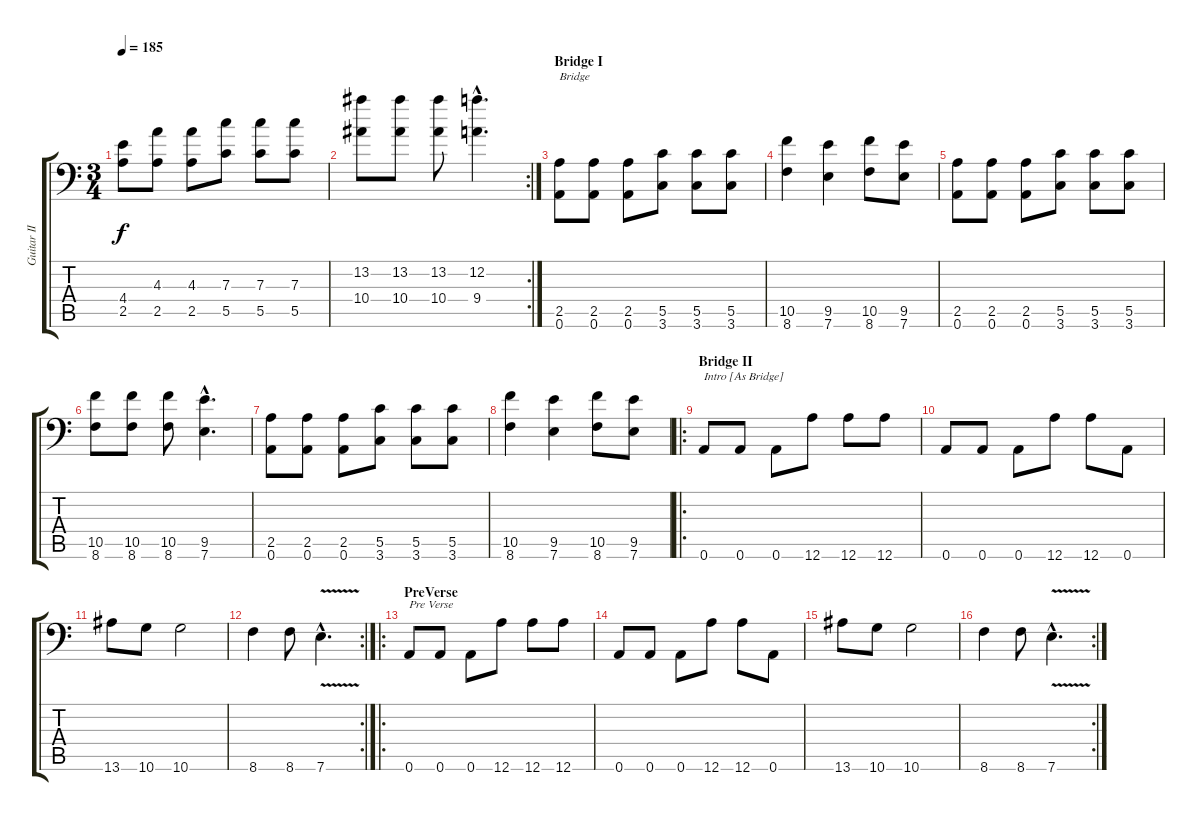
\track ("Guitar II [Brent Hinds]" "Guitar II ") {instrument distortionguitar}
\staff {score tabs}
\tuning (D4 A3 F3 C3 G2 A1) {hide}
\ts (3 4)
\tempo 185
\clef f4
\ks c
(4.4 2.5).8{dy f} (4.3 2.5).8 (4.3 2.5).8 (7.3 5.5).8 (7.3 5.5).8 (7.3 5.5).8 |
\rc 2
(13.2 10.4).8 (13.2 10.4).8 (13.2 10.4).8 (12.2{hac} 9.4{hac}).4{d} |
\section ("" "Bridge I")
(2.5 0.6).8{txt "Bridge"} (2.5 0.6).8 (2.5 0.6).8 (5.5 3.6).8 (5.5 3.6).8 (5.5 3.6).8 |
(10.5 8.6).4 (9.5 7.6).4 (10.5 8.6).8 (9.5 7.6).8 |
(2.5 0.6).8 (2.5 0.6).8 (2.5 0.6).8 (5.5 3.6).8 (5.5 3.6).8 (5.5 3.6).8 |
(10.5 8.6).8 (10.5 8.6).8 (10.5 8.6).8 (9.5{hac} 7.6{hac}).4{d} |
(2.5 0.6).8 (2.5 0.6).8 (2.5 0.6).8 (5.5 3.6).8 (5.5 3.6).8 (5.5 3.6).8 |
(10.5 8.6).4 (9.5 7.6).4 (10.5 8.6).8 (9.5 7.6).8 |
\ro
\section ("" "Bridge II")
0.6.8{txt "Intro [As Bridge]"} 0.6.8 0.6.8 12.6.8 12.6.8 12.6.8 |
0.6.8 0.6.8 0.6.8 12.6.8 12.6.8 0.6.8 |
13.6.8 10.6.8 10.6.2 |
\rc 2
8.6.4 8.6.8 7.6{v hac}.4{d} |
\ro
\section ("" "PreVerse")
0.6.8{txt "Pre Verse"} 0.6.8 0.6.8 12.6.8 12.6.8 12.6.8 |
0.6.8 0.6.8 0.6.8 12.6.8 12.6.8 0.6.8 |
13.6.8 10.6.8 10.6.2 |
\rc 2
8.6.4 8.6.8 7.6{v hac}.4{d}
